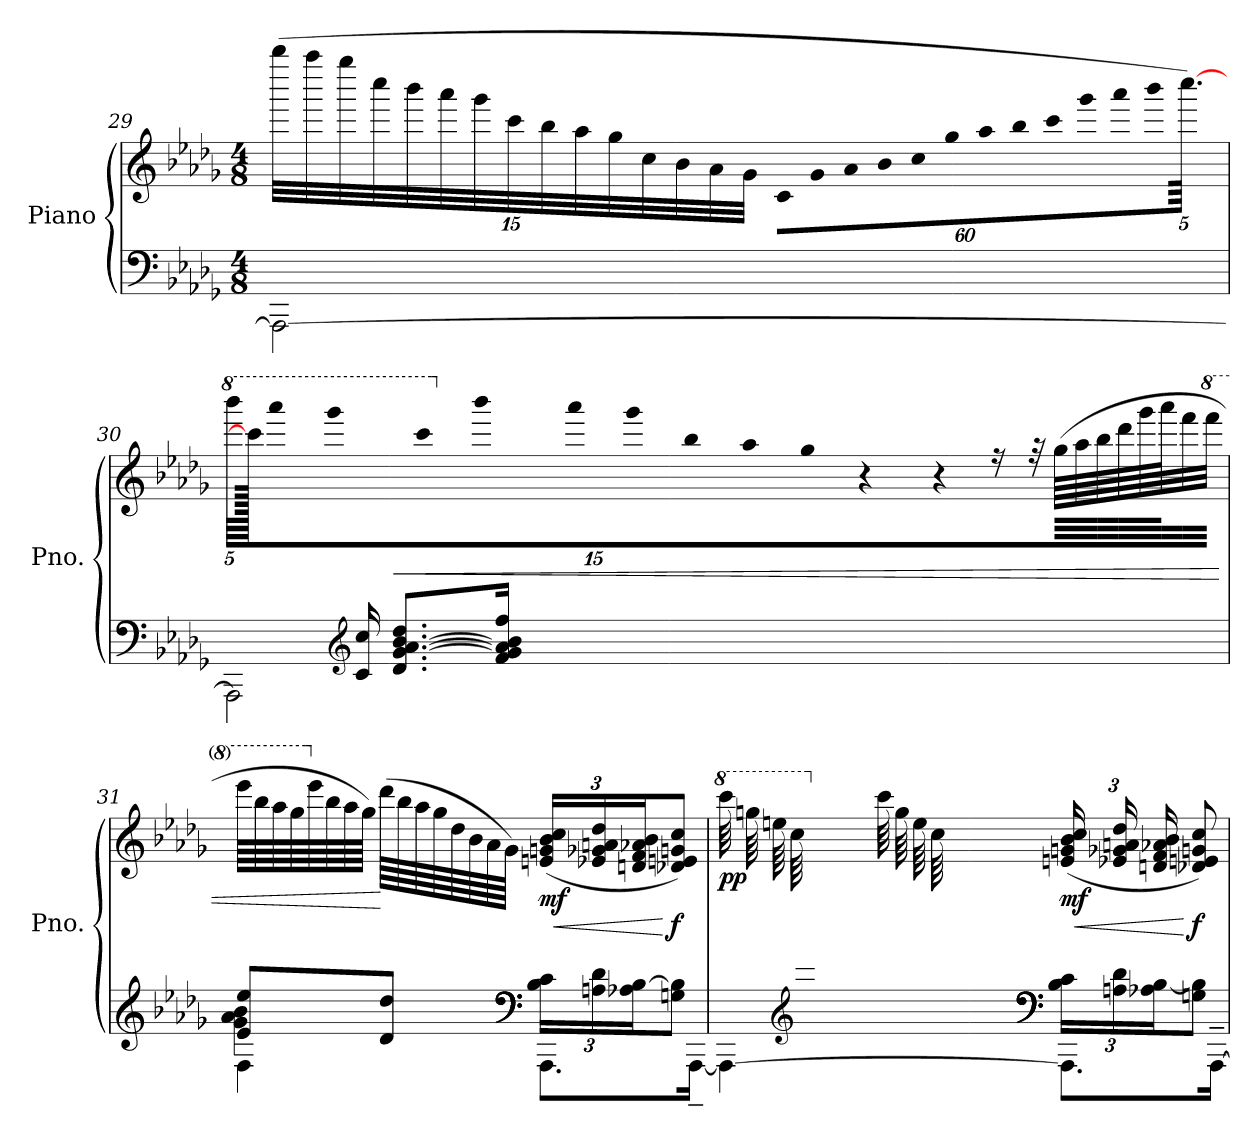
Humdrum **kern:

**kern	**kern	**dynam
*part1	*part1	*part1
*staff2	*staff1	*staff1/2
*I"Piano	*	*
*I'Pno.	*	*
!!LO:LB:g=z
*clefF4	*clefG2	*
*k[b-e-a-d-g-]	*k[b-e-a-d-g-]	*
*M4/8	*M4/8	*
*	*Xbrackettup	*
=29	=29	=29
2AAA-\_	(60bbbb-\LLLL	.
.	60aaaa-\	.
.	60gggg-\	.
.	60cccc\	.
.	60bbb-\	.
.	60aaa-\	.
.	60ggg-\	.
.	60ccc\	.
.	60bb-\	.
.	60aa-\	.
.	60gg-\	.
.	60cc\	.
.	60b-\	.
.	60a-\	.
.	60g-\JJJJ	.
!	!LO:N:vis=64	!
.	1920%37c\LLLL	.
!	!LO:N:vis=64	!
.	1920%37g-\	.
!	!LO:N:vis=64	!
.	1920%37a-\	.
!	!LO:N:vis=64	!
.	1920%37b-\	.
!	!LO:N:vis=64	!
.	1920%37cc\	.
!	!LO:N:vis=64	!
.	1920%37gg-\	.
!	!LO:N:vis=64	!
.	1920%37aa-\	.
!	!LO:N:vis=64	!
.	1920%37bb-\	.
!	!LO:N:vis=64	!
.	1920%37ccc\	.
!	!LO:N:vis=64	!
.	1920%37ggg-\	.
!	!LO:N:vis=64	!
.	1920%37aaa-\	.
!	!LO:N:vis=64	!
.	1920%37bbb-\	.
.	[80.cccc\JJJJ)	.
=30	=30	=30
*^	*	*
*	*	*8va	*
8.ryy	2AAA-\]	(80bbbb-\LLLL	.
.	.	1920cccc\]	.
.	.	80aaaa-\	.
.	.	80gggg-\	.
.	.	80cccc\	.
*	*	*X8va	*
.	.	80bbb-\	.
.	.	80aaa-\	.
.	.	80ggg-\	.
.	.	80bb-\	.
.	.	80aa-\	.
.	.	80gg-\JJJJ	.
.	.	20.r	.
*clefG2	*	*	*
16c/ 16cc/)	.	.	.
.	.	20r	.
8.d-/ [8.g-/ [8.a-/ [8.b-/ 8.dd-/L	.	.	.
!	!	!	!LO:HP:b
.	.	16r	<
.	.	32r	.
.	.	(64gg-\LLLL	.
.	.	64aa-\	.
.	.	64bb-\	.
.	.	64ddd-\	.
.	.	64ggg-\	.
.	.	64aaa-\J	.
16f/ 16g-/] 16a-/] 16b-/] 16ff/Jk	.	.	.
.	.	32fff\	.
*	*	*8va	*
.	.	32ffff\JJJ	.
1920ryy	1920ryy	.	.
!!LO:LB:g=z
=31	=31	=31	=31
*	*^	*	*
8e-/ 8ee-/L	4F\	4g-\ 4a-\ 4b-\	64eeee-\LLLL	.
.	.	.	64bbb-\	.
.	.	.	64aaa-\	.
.	.	.	64ggg-\	.
*	*	*	*X8va	*
.	.	.	64eee-\	.
.	.	.	64bb-\	.
.	.	.	64aa-\	.
.	.	.	64gg-\JJJJ)	.
8d-/ 8dd-/J	.	.	(64ddd-\LLLL	[
.	.	.	64bb-\	.
.	.	.	64aa-\	.
.	.	.	64gg-\	.
.	.	.	64dd-\	.
.	.	.	64b-\	.
.	.	.	64a-\	.
.	.	.	64g-\JJJJ)	.
*clefF4	*	*	*	*
*Xbrackettup	*	*	*	*
!	!	!	!	!LO:DY:b
24B-\ 24c\LL	8.AAA-\L	4ryy	(>24en/ 24gn/ 24b-/ 24cc/LL	mf
!	!	!	!	!LO:HP:b
24An\ 24d-\	.	.	24e-X/ 24g-X/ 24an/ 24dd-/	<
24A-X\ [24B-\J	.	.	24dn/ 24f/ 24a-X/ 24b-/J	.
!	!	!	!	!LO:DY:n=1:b
8Gn\ 8B-\]J	.	.	8d-X/ 8en/ 8gn/ 8cc/J)	[ f
.	[16AAA-~\Jk	.	.	.
=32	=32	=32	=32	=32
*	*	*	*8va	*
!	!	!	!	!LO:DY:b
16ryy	16ryy	4AAA-\_	(64cccc\LLLL	pp
.	.	.	64gggn\	.
.	.	.	64eeen\	.
.	.	.	64ccc\	.
*clefG2	*	*	*	*
*	*	*	*X8va	*
64ddd-/	16ryy	.	16ryy	.
64ggn/	.	.	.	.
64een/	.	.	.	.
64dd-/JJJJ	.	.	.	.
16ryy	16ryy	.	64ccc\LLLL	.
.	.	.	64gg\	.
.	.	.	64ee\	.
.	.	.	64cc\	.
64dd-/	16ryy	.	16ryy	.
64gn/	.	.	.	.
64en/	.	.	.	.
64d-/JJJJ)	.	.	.	.
*clefF4	*	*	*	*
!	!	!	!	!LO:DY:b
4ryy	24B-\ 24c\LL	8.AAA-\L]	(>24e/ 24g/ 24b-/ 24cc/LL	mf
!	!	!	!	!LO:HP:b
.	24An\ 24d-\	.	24e-X/ 24g-X/ 24an/ 24dd-/	<
.	24A-X\ [24B-\J	.	24dn/ 24f/ 24a-X/ 24b-/J	.
!	!	!	!	!LO:DY:n=1:b
.	8Gn\ 8B-\]J	.	8d-X/ 8en/ 8gn/ 8cc/J)	[ f
.	.	[16AAA-~\Jk	.	.
*v	*v	*v	*	*
=	=	=
*-	*-	*-
